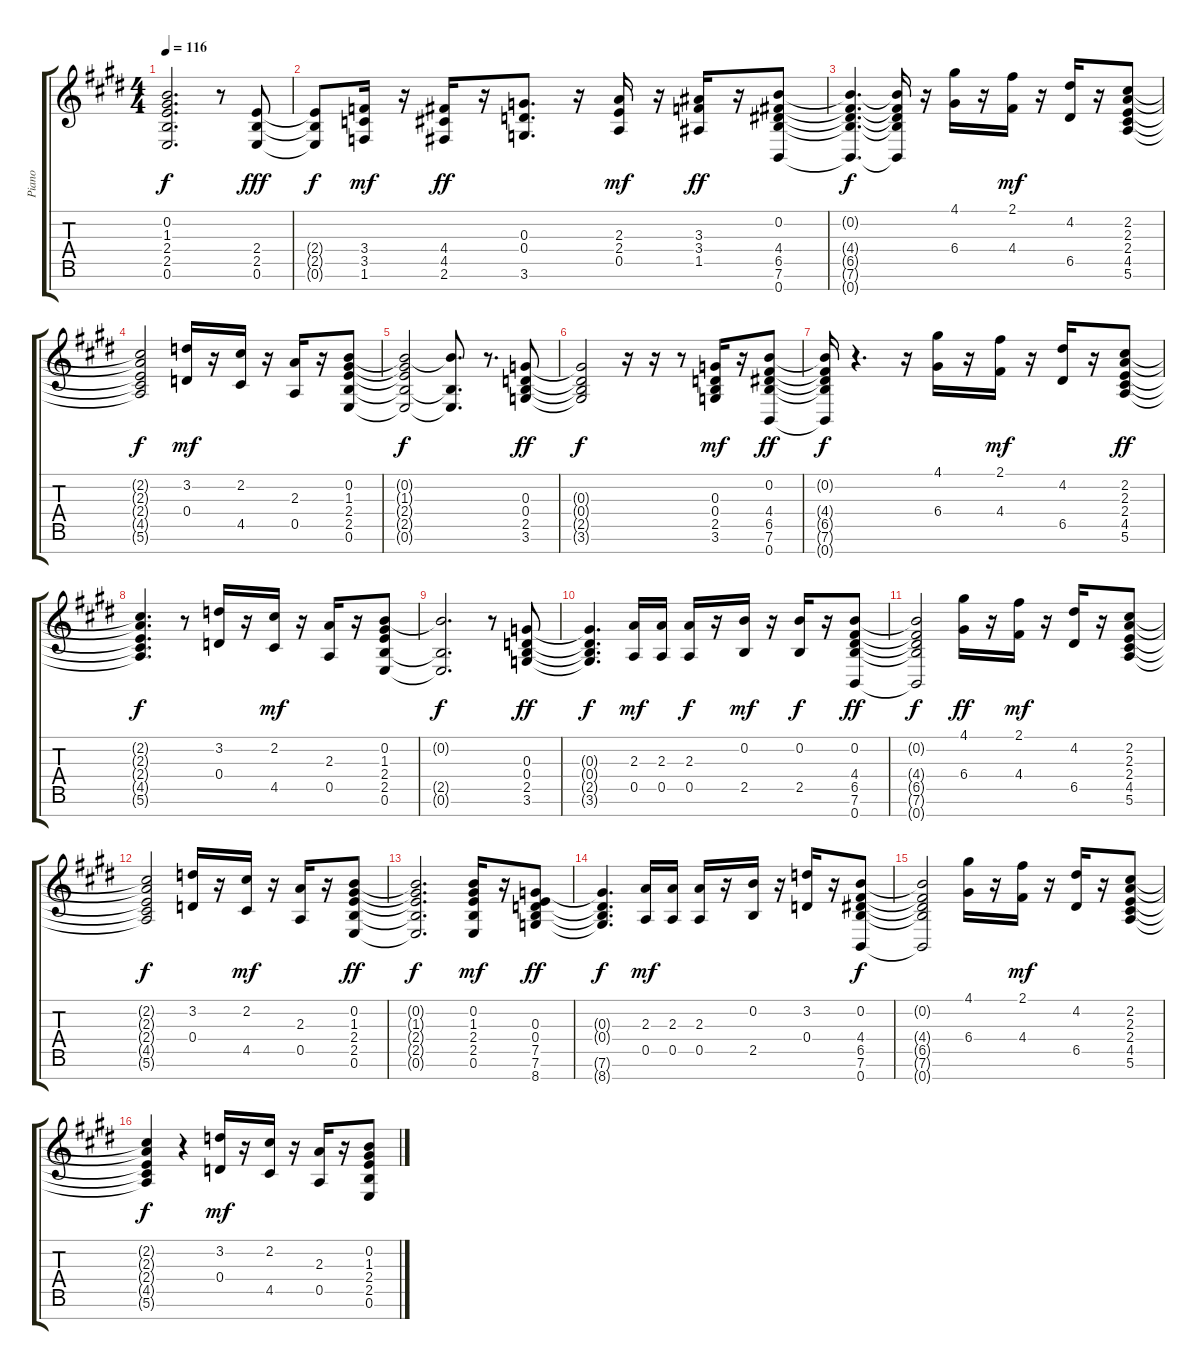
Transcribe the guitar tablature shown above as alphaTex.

\track ("Piano" "Piano") {instrument electricguitarjazz}
\staff {score tabs}
\tuning (E4 B3 G3 D3 A2 E2 B1) {hide}
\ts (4 4)
\tempo 116
\clef g2
\ks e
(0.2{t} 1.3{t} 2.4{t} 2.5{t} 0.6{t}).2{d dy f} r.8 (2.4 2.5 0.6).8{dy fff} |
(2.4{t} 2.5{t} 0.6{t}).8{dy f} (3.4 3.5 1.6).16{dy mf} r.16 (4.4 4.5 2.6).16{dy ff} r.16 (0.3 0.4 3.6).8{d} r.16 (2.3 2.4 0.5).16{dy mf} r.16 (3.3 3.4 1.5).16{dy ff} r.16 (0.2 4.4 6.5 7.6 0.7).8 |
(0.2{t} 4.4{t} 6.5{t} 7.6{t} 0.7{t}).4{d dy f} (0.2{t} 4.4{t} 6.5{t} 7.6{t} 0.7{t}).16 r.16 (4.1 6.4).16 r.16 (2.1 4.4).16{dy mf} r.16 (4.2 6.5).16 r.16 (2.2 2.3 2.4 4.5 5.6).8 |
(2.2{t} 2.3{t} 2.4{t} 4.5{t} 5.6{t}).2{dy f} (3.2 0.4).16{dy mf} r.16 (2.2 4.5).16 r.16 (2.3 0.5).16 r.16 (0.2 1.3 2.4 2.5 0.6).8 |
(0.2{t} 1.3{t} 2.4{t} 2.5{t} 0.6{t}).2{dy f} (0.2{t} 2.5{t} 0.6{t}).8{d} r.8{d} (0.3 0.4 2.5 3.6).8{dy ff} |
(0.3{t} 0.4{t} 2.5{t} 3.6{t}).2{dy f} r.16 r.16 r.8 (0.3 0.4 2.5 3.6).16{dy mf} r.16 (0.2 4.4 6.5 7.6 0.7).8{dy ff} |
(0.2{t} 4.4{t} 6.5{t} 7.6{t} 0.7{t}).16{dy f} r.4{d} r.16 (4.1 6.4).16 r.16 (2.1 4.4).16{dy mf} r.16 (4.2 6.5).16 r.16 (2.2 2.3 2.4 4.5 5.6).8{dy ff} |
(2.2{t} 2.3{t} 2.4{t} 4.5{t} 5.6{t}).4{d dy f} r.8 (3.2 0.4).16 r.16 (2.2 4.5).16{dy mf} r.16 (2.3 0.5).16 r.16 (0.2 1.3 2.4 2.5 0.6).8 |
(0.2{t} 2.5{t} 0.6{t}).2{d dy f} r.8 (0.3 0.4 2.5 3.6).8{dy ff} |
(0.3{t} 0.4{t} 2.5{t} 3.6{t}).4{d dy f} (2.3 0.5).16{dy mf} (2.3 0.5).16 (2.3 0.5).16{dy f} r.16 (0.2 2.5).16{dy mf} r.16 (0.2 2.5).16{dy f} r.16 (0.2 4.4 6.5 7.6 0.7).8{dy ff} |
(0.2{t} 4.4{t} 6.5{t} 7.6{t} 0.7{t}).2{dy f} (4.1 6.4).16{dy ff} r.16 (2.1 4.4).16{dy mf} r.16 (4.2 6.5).16 r.16 (2.2 2.3 2.4 4.5 5.6).8 |
(2.2{t} 2.3{t} 2.4{t} 4.5{t} 5.6{t}).2{dy f} (3.2 0.4).16 r.16 (2.2 4.5).16{dy mf} r.16 (2.3 0.5).16 r.16 (0.2 1.3 2.4 2.5 0.6).8{dy ff} |
(0.2{t} 1.3{t} 2.4{t} 2.5{t} 0.6{t}).2{d dy f} (0.2 1.3 2.4 2.5 0.6).16{dy mf} r.16 (0.3 0.4 7.5 7.6 8.7).8{dy ff} |
(0.3{t} 0.4{t} 7.6{t} 8.7{t}).4{d dy f} (2.3 0.5).16{dy mf} (2.3 0.5).16 (2.3 0.5).16 r.16 (0.2 2.5).16 r.16 (3.2 0.4).16 r.16 (0.2 4.4 6.5 7.6 0.7).8{dy f} |
(0.2{t} 4.4{t} 6.5{t} 7.6{t} 0.7{t}).2 (4.1 6.4).16 r.16 (2.1 4.4).16{dy mf} r.16 (4.2 6.5).16 r.16 (2.2 2.3 2.4 4.5 5.6).8 |
(2.2{t} 2.3{t} 2.4{t} 4.5{t} 5.6{t}).4{dy f} r.4 (3.2 0.4).16{dy mf} r.16 (2.2 4.5).16 r.16 (2.3 0.5).16 r.16 (0.2 1.3 2.4 2.5 0.6).8
